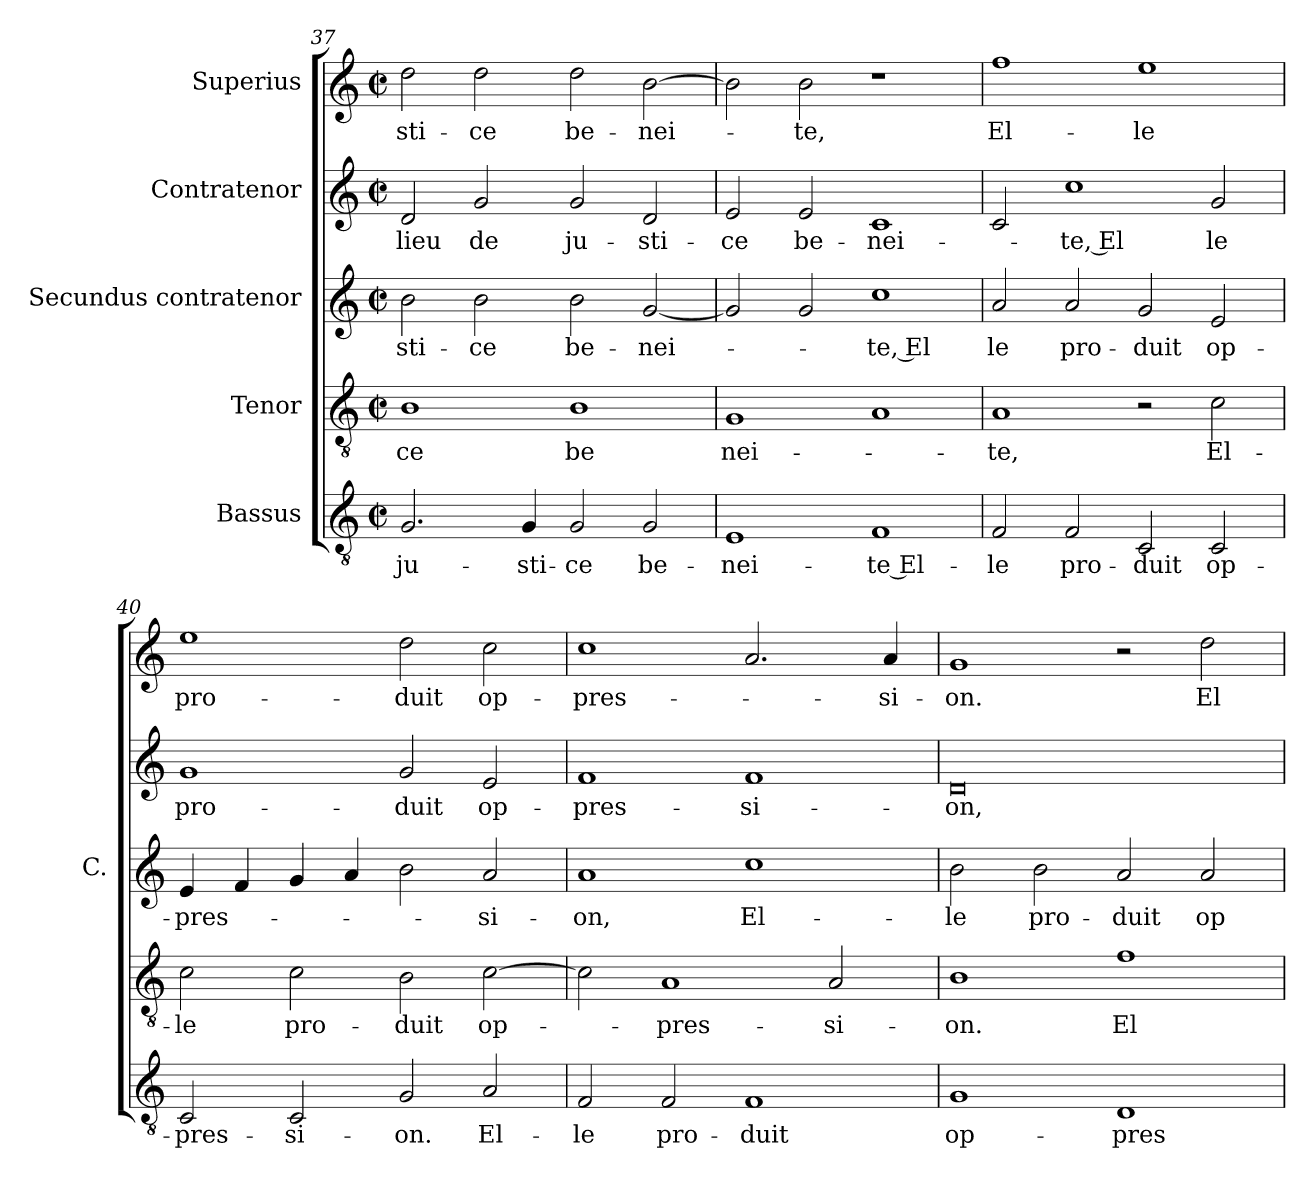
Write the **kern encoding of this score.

**kern	**text	**kern	**text	**kern	**text	**kern	**text	**kern	**text
*part5	*part5	*part4	*part4	*part3	*part3	*part2	*part2	*part1	*part1
*staff5	*staff5	*staff4	*staff4	*staff3	*staff3	*staff2	*staff2	*staff1	*staff1
*I"Bassus	*	*I"Tenor	*	*I"Secundus  contratenor	*	*I"Contratenor	*	*I"Superius	*
*	*	*	*	*I'C.	*	*	*	*	*
!!LO:LB:g=z
*clefGv2	*	*clefGv2	*	*clefG2	*	*clefG2	*	*clefG2	*
*k[]	*	*k[]	*	*k[]	*	*k[]	*	*k[]	*
*C:	*	*C:	*	*C:	*	*C:	*	*C:	*
*M2/2	*	*M2/2	*	*M2/2	*	*M2/2	*	*M2/2	*
*met(c|)	*	*met(c|)	*	*met(c|)	*	*met(c|)	*	*met(c|)	*
=37	=37	=37	=37	=37	=37	=37	=37	=37	=37
2.G/	ju-	1B\	-ce	2b\	-sti-	2d/	lieu	2dd\	-sti-
.	.	.	.	2b\	-ce	2g/	de	2dd\	-ce
4G/	-sti-	.	.	.	.	.	.	.	.
2G/	-ce	1B\	be	2b\	be-	2g/	ju-	2dd\	be-
2G/	be-	.	.	[2g/	-nei-	2d/	-sti-	[2b\	-nei-
=38	=38	=38	=38	=38	=38	=38	=38	=38	=38
1E/	-nei-	1G/	nei-	2g/]	.	2e/	-ce	2b\]	.
.	.	.	.	2g/	.	2e/	be-	2b\	-te,
1F/	-te El-	1A/	.	1cc\	-te, El	1c/	-nei-	1r	.
=39	=39	=39	=39	=39	=39	=39	=39	=39	=39
2F/	-le	1A/	-te,	2a/	le	2c/	.	1ff\	El-
2F/	pro-	.	.	2a/	pro-	1cc\	-te, El	.	.
2C/	-duit	2r	.	2g/	-duit	.	.	1ee\	-le
2C/	op-	2c\	El-	2e/	op-	2g/	le	.	.
=40	=40	=40	=40	=40	=40	=40	=40	=40	=40
2C/	-pres-	2c\	-le	4e/	-pres-	1g/	pro-	1ee\	pro-
.	.	.	.	4f/	.	.	.	.	.
2C/	-si-	2c\	pro-	4g/	.	.	.	.	.
.	.	.	.	4a/	.	.	.	.	.
2G/	-on.	2B\	-duit	2b\	.	2g/	-duit	2dd\	-duit
2A/	El-	[2c\	op-	2a/	-si-	2e/	op-	2cc\	op-
=41	=41	=41	=41	=41	=41	=41	=41	=41	=41
2F/	-le	2c\]	.	1a/	-on,	1f/	-pres-	1cc\	-pres-
2F/	pro-	1A/	-pres-	.	.	.	.	.	.
1F/	-duit	.	.	1cc\	El-	1f/	-si-	2.a/	.
.	.	2A/	-si-	.	.	.	.	.	.
.	.	.	.	.	.	.	.	4a/	-si-
!!LO:PB:g=z
=42	=42	=42	=42	=42	=42	=42	=42	=42	=42
1G/	op-	1B\	-on.	2b\	-le	0d/	-on,	1g/	-on.
.	.	.	.	2b\	pro-	.	.	.	.
1D/	-pres-	1f\	El-	2a/	-duit	.	.	2r	.
.	.	.	.	2a/	op-	.	.	2dd\	El-
=	=	=	=	=	=	=	=	=	=
*-	*-	*-	*-	*-	*-	*-	*-	*-	*-
